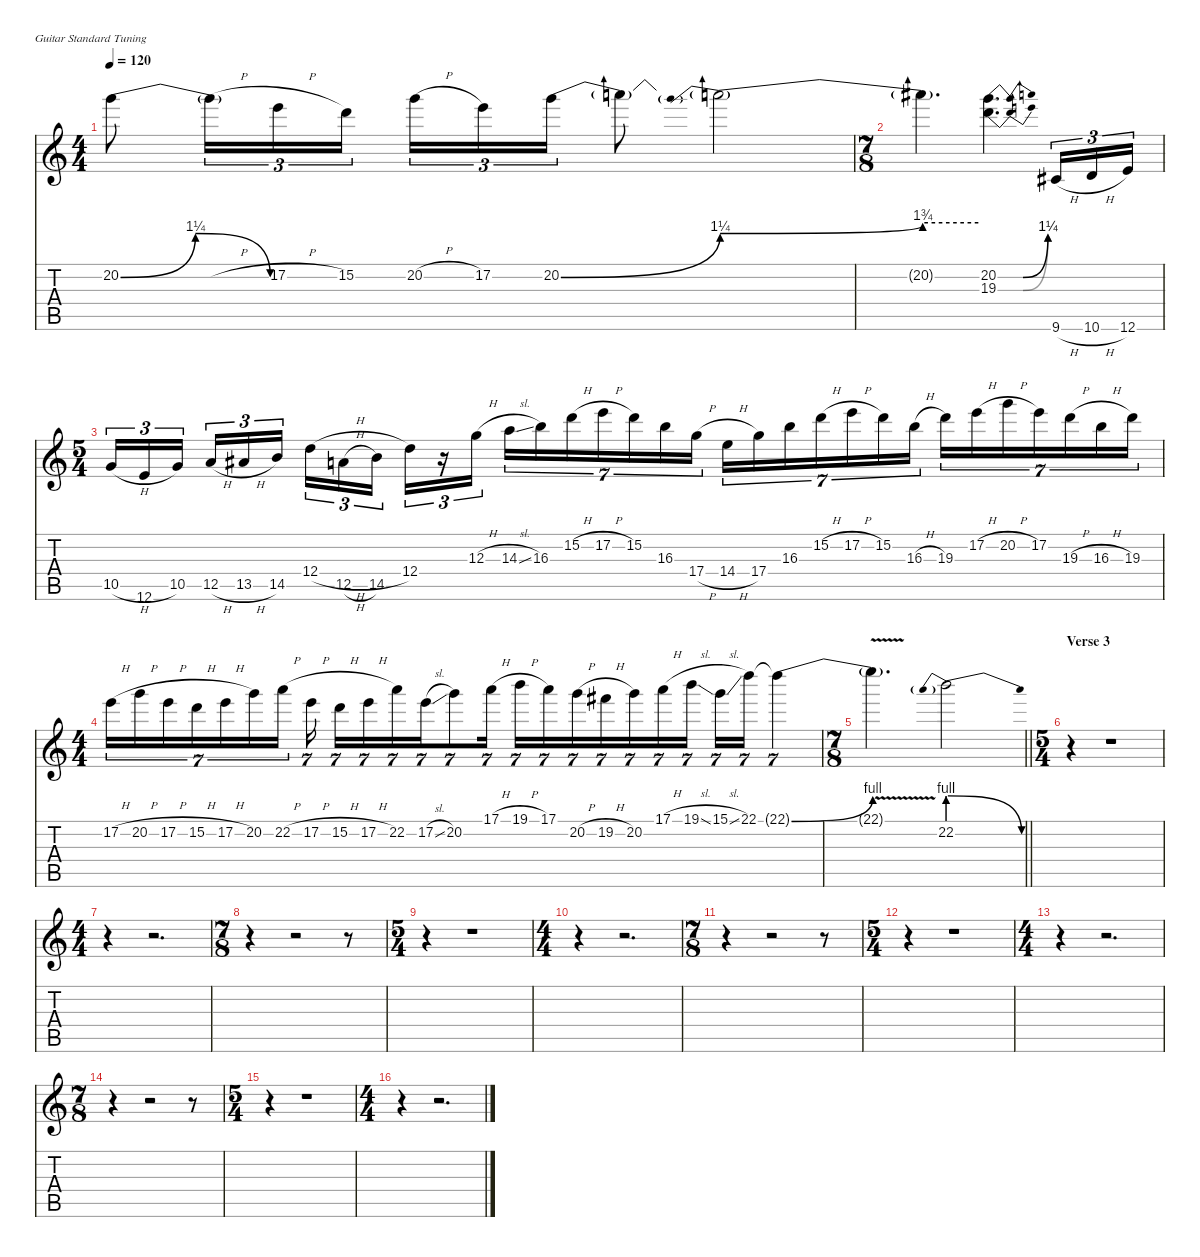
\defaultSystemsLayout 4
\hideDynamics
\bracketExtendMode nobrackets
\singleTrackTrackNamePolicy hidden
\multiTrackTrackNamePolicy hidden
\firstSystemTrackNameMode fullname
\firstSystemTrackNameOrientation horizontal
\otherSystemsTrackNameOrientation horizontal
\track ("Fredrik Akesson - Electric Guitar 2" "dist.guit.") {instrument distortionguitar}
\staff {score tabs}
\tuning (E4 B3 G3 D3 A2 E2)
\ts (4 4)
\beaming (8 2 2 2 2)
\tempo 120
\clef g2
\ks c
20.2{be (bendrelease 0 0 30 5 30 5 60 0)}.8{dy f beam Down} 20.2{h t}.16{tu (3 2) beam Down} 17.2{h}.16{tu (3 2) beam Down} 15.2.16{tu (3 2) beam Down} 20.2{h}.16{tu (3 2) beam Down} 17.2.16{tu (3 2) beam Down} 20.2{be (bend 0 0 60 5)}.16{tu (3 2) beam Down} 20.2{t}.8{beam Down} 20.2{be (prebendbend 0 5 60 7) t}.2{beam Down} |
\ts (7 8)
\beaming (8 2 2 2 2)
20.2{be (hold 0 7 60 7) t}.4{d beam Down} (20.2{be (bendrelease 0 0 21 5 51 5 15 0)} 19.3{be (bendrelease 0 0 22.0000008 5 51.999998399999996 5 15 0)}).4{d beam Down} 9.6{h acc #}.16{tu (3 2) beam Up} 10.6{h}.16{tu (3 2) beam Up} 12.6.16{tu (3 2) beam Up} |
\ts (5 4)
\beaming (8 2 2 2 4)
10.5{h}.16{tu (3 2) beam Up} 12.6.16{tu (3 2) beam Up} 10.5.16{tu (3 2) beam Up} 12.5{h}.16{tu (3 2) beam Up} 13.5{h acc #}.16{tu (3 2) beam Up} 14.5.16{tu (3 2) beam Up} 12.4{h}.16{tu (3 2) beam Down} 12.5{h}.16{tu (3 2) beam Down} 14.5.16{tu (3 2) beam Down} 12.4.16{tu (3 2) beam Down} r.16{tu (3 2) beam Down} 12.3{h}.16{tu (3 2) beam Down} 14.3{sl}.16{tu (7 4) beam Down} 16.3.16{tu (7 4) beam Down} 15.2{h}.16{tu (7 4) beam Down} 17.2{h}.16{tu (7 4) beam Down} 15.2.16{tu (7 4) beam Down} 16.3.16{tu (7 4) beam Down} 17.4{h}.16{tu (7 4) beam Down} 14.4{h}.16{tu (7 4) beam Down} 17.4.16{tu (7 4) beam Down} 16.3.16{tu (7 4) beam Down} 15.2{h}.16{tu (7 4) beam Down} 17.2{h}.16{tu (7 4) beam Down} 15.2.16{tu (7 4) beam Down} 16.3{h}.16{tu (7 4) beam Down} 19.3.16{tu (7 4) beam Down} 17.2{h}.16{tu (7 4) beam Down} 20.2{h}.16{tu (7 4) beam Down} 17.2.16{tu (7 4) beam Down} 19.3{h}.16{tu (7 4) beam Down} 16.3{h}.16{tu (7 4) beam Down} 19.3.16{tu (7 4) beam Down} |
\ts (4 4)
\beaming (8 2 2 2 2)
17.2{h}.16{tu (7 4) beam Down} 20.2{h}.16{tu (7 4) beam Down} 17.2{h}.16{tu (7 4) beam Down} 15.2{h}.16{tu (7 4) beam Down} 17.2{h}.16{tu (7 4) beam Down} 20.2.16{tu (7 4) beam Down} 22.2{h}.16{tu (7 4) beam Down} 17.2{h}.16{tu (7 4) beam Down} 15.2{h}.16{tu (7 4) beam Down} 17.2{h}.16{tu (7 4) beam Down} 22.2.16{tu (7 4) beam Down} 17.2{sl}.16{tu (7 4) beam Down} 20.2.8{tu (7 4) beam Down} 17.1{h}.16{tu (7 4) beam Down} 19.1{h}.16{tu (7 4) beam Down} 17.1.16{tu (7 4) beam Down} 20.2{h}.16{tu (7 4) beam Down} 19.2{h acc #}.16{tu (7 4) beam Down} 20.2.16{tu (7 4) beam Down} 17.1{h}.16{tu (7 4) beam Down} 19.1{sl}.16{tu (7 4) beam Down} 15.1{sl}.16{tu (7 4) beam Down} 22.1.16{tu (7 4) beam Down} 22.1{be (bend 0 0 60 4) t}.4{tu (7 4) beam Down} |
\ts (7 8)
\beaming (8 2 2 2 2)
\barLineRight lightlight
22.1{v t}.4{d beam Down} 22.2{be (prebendrelease 0 4 60 0)}.2{beam Down} |
\ts (5 4)
\beaming (8 2 2 2 4)
\section ("" "Verse 3")
r.4{beam Down} r.1{beam Down} |
\ts (4 4)
\beaming (8 2 2 2 2)
r.4{beam Down} r.2{d beam Down} |
\ts (7 8)
\beaming (8 2 2 2 2)
r.4{beam Down} r.2{beam Down} r.8{beam Down} |
\ts (5 4)
\beaming (8 2 2 2 4)
r.4{beam Down} r.1{beam Down} |
\ts (4 4)
\beaming (8 2 2 2 2)
r.4{beam Down} r.2{d beam Down} |
\ts (7 8)
\beaming (8 2 2 2 2)
r.4{beam Down} r.2{beam Down} r.8{beam Down} |
\ts (5 4)
\beaming (8 2 2 2 4)
r.4{beam Down} r.1{beam Down} |
\ts (4 4)
\beaming (8 2 2 2 2)
r.4{beam Down} r.2{d beam Down} |
\ts (7 8)
\beaming (8 2 2 2 2)
r.4{beam Down} r.2{beam Down} r.8{beam Down} |
\ts (5 4)
\beaming (8 2 2 2 4)
r.4{beam Down} r.1{beam Down} |
\ts (4 4)
\beaming (8 2 2 2 2)
r.4{beam Down} r.2{d beam Down}
